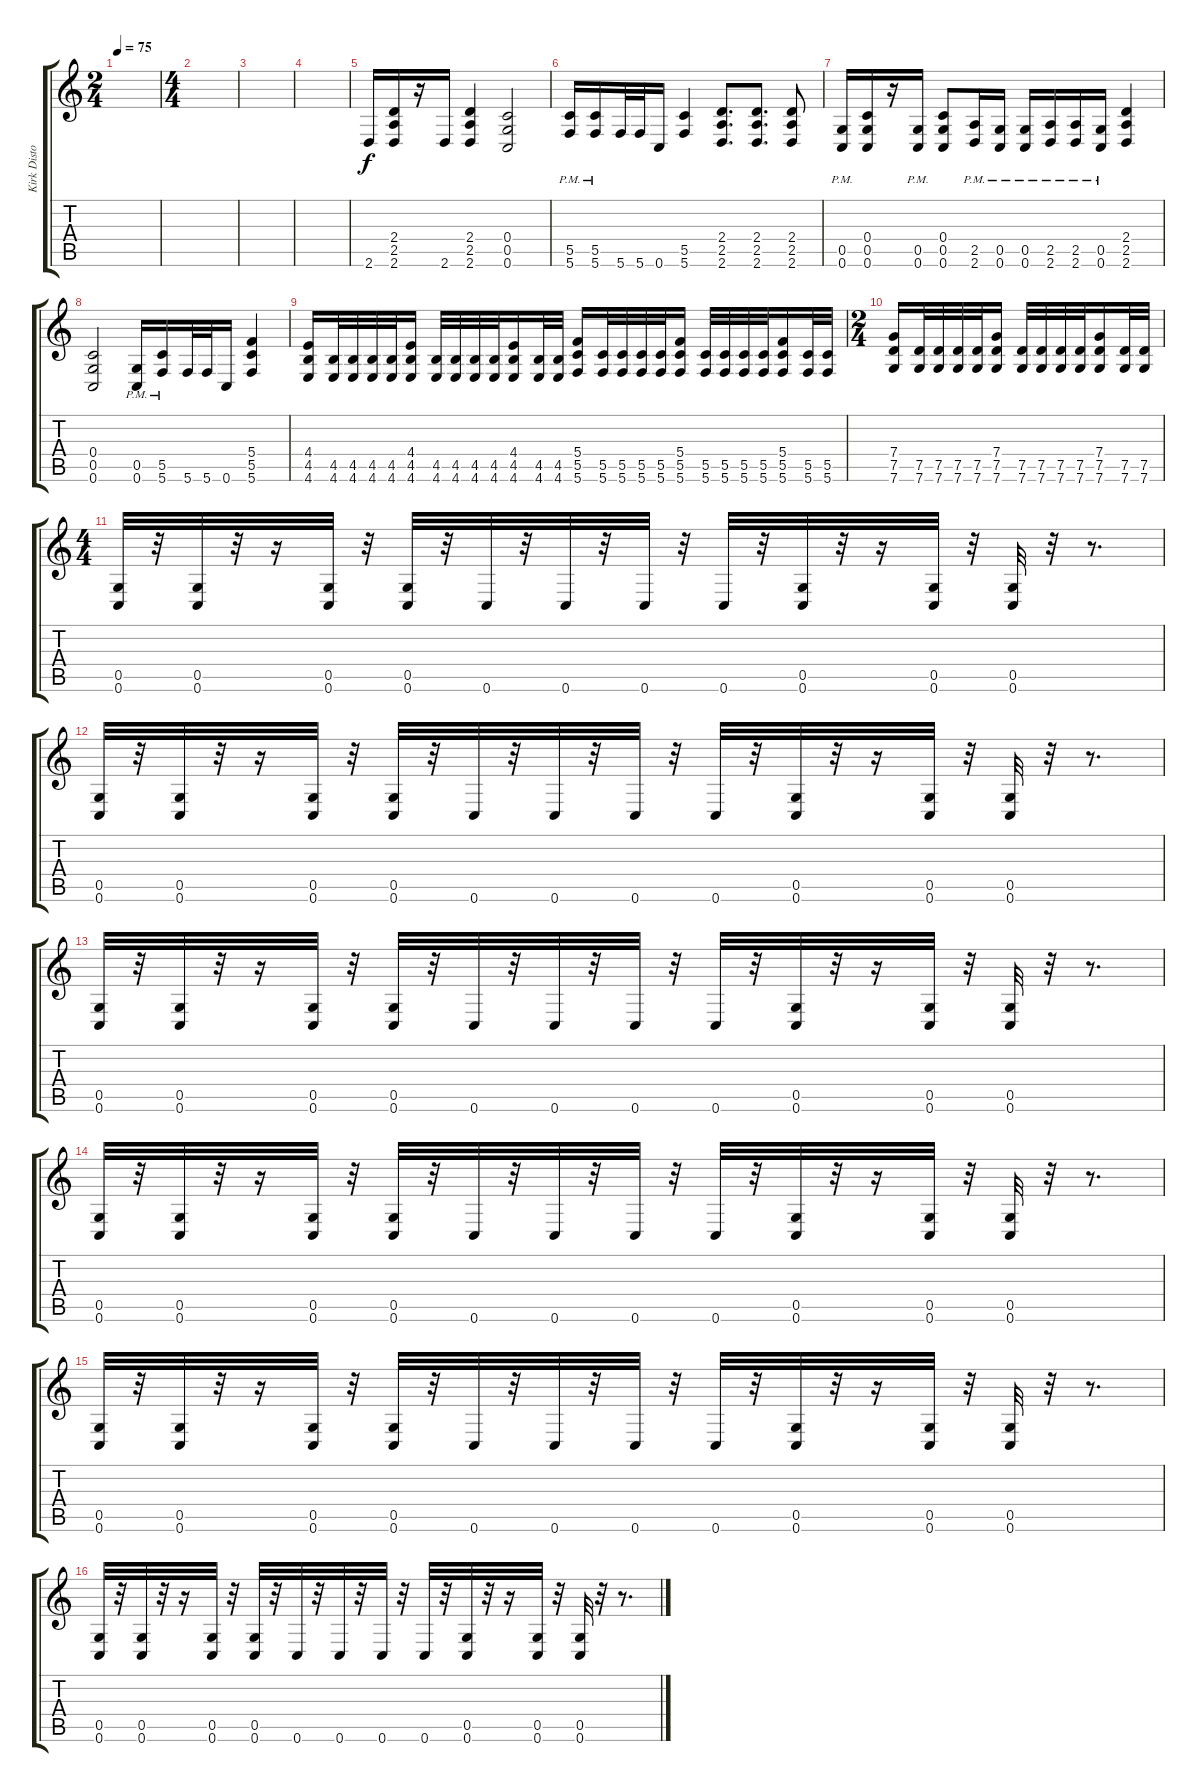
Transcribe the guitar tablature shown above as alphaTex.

\track ("Kirk Distortion" "Kirk Disto") {instrument distortionguitar}
\staff {score tabs}
\tuning (D4 A3 F3 C3 G2 C2) {hide}
\ts (2 4)
\tempo 75
\clef g2
\ks c
|
\ts (4 4)
|
|
|
2.6.16 (2.4 2.5 2.6).16 r.16 2.6.16 (2.4 2.5 2.6).4 (0.4 0.5 0.6).2 |
(5.5{pm} 5.6{pm}).16 (5.5{pm} 5.6{pm}).16 5.6.32 5.6.32 0.6.16 (5.5 5.6).4 (2.4 2.5 2.6).8{d} (2.4 2.5 2.6).8{d} (2.4 2.5 2.6).8 |
(0.5{pm} 0.6{pm}).16 (0.4 0.5 0.6).16 r.16 (0.5{pm} 0.6{pm}).16 (0.4 0.5 0.6).8 (2.5{pm} 2.6{pm}).16 (0.5{pm} 0.6{pm}).16 (0.5{pm} 0.6{pm}).16 (2.5{pm} 2.6{pm}).16 (2.5{pm} 2.6{pm}).16 (0.5{pm} 0.6{pm}).16 (2.4 2.5 2.6).4 |
(0.4 0.5 0.6).2 (0.5{pm} 0.6{pm}).16 (5.5{pm} 5.6{pm}).16 5.6.32 5.6.32 0.6.16 (5.4 5.5 5.6).4 |
(4.4 4.5 4.6).16 (4.5 4.6).32 (4.5 4.6).32 (4.5 4.6).32 (4.5 4.6).32 (4.4 4.5 4.6).16 (4.5 4.6).32 (4.5 4.6).32 (4.5 4.6).32 (4.5 4.6).32 (4.4 4.5 4.6).16 (4.5 4.6).32 (4.5 4.6).32 (5.4 5.5 5.6).16 (5.5 5.6).32 (5.5 5.6).32 (5.5 5.6).32 (5.5 5.6).32 (5.4 5.5 5.6).16 (5.5 5.6).32 (5.5 5.6).32 (5.5 5.6).32 (5.5 5.6).32 (5.4 5.5 5.6).16 (5.5 5.6).32 (5.5 5.6).32 |
\ts (2 4)
(7.4 7.5 7.6).16 (7.5 7.6).32 (7.5 7.6).32 (7.5 7.6).32 (7.5 7.6).32 (7.4 7.5 7.6).16 (7.5 7.6).32 (7.5 7.6).32 (7.5 7.6).32 (7.5 7.6).32 (7.4 7.5 7.6).16 (7.5 7.6).32 (7.5 7.6).32 |
\ts (4 4)
(0.5 0.6).32 r.32 (0.5 0.6).32 r.32 r.16 (0.5 0.6).32 r.32 (0.5 0.6).32 r.32 0.6.32 r.32 0.6.32 r.32 0.6.32 r.32 0.6.32 r.32 (0.5 0.6).32 r.32 r.16 (0.5 0.6).32 r.32 (0.5 0.6).32 r.32 r.8{d} |
(0.5 0.6).32 r.32 (0.5 0.6).32 r.32 r.16 (0.5 0.6).32 r.32 (0.5 0.6).32 r.32 0.6.32 r.32 0.6.32 r.32 0.6.32 r.32 0.6.32 r.32 (0.5 0.6).32 r.32 r.16 (0.5 0.6).32 r.32 (0.5 0.6).32 r.32 r.8{d} |
(0.5 0.6).32 r.32 (0.5 0.6).32 r.32 r.16 (0.5 0.6).32 r.32 (0.5 0.6).32 r.32 0.6.32 r.32 0.6.32 r.32 0.6.32 r.32 0.6.32 r.32 (0.5 0.6).32 r.32 r.16 (0.5 0.6).32 r.32 (0.5 0.6).32 r.32 r.8{d} |
(0.5 0.6).32 r.32 (0.5 0.6).32 r.32 r.16 (0.5 0.6).32 r.32 (0.5 0.6).32 r.32 0.6.32 r.32 0.6.32 r.32 0.6.32 r.32 0.6.32 r.32 (0.5 0.6).32 r.32 r.16 (0.5 0.6).32 r.32 (0.5 0.6).32 r.32 r.8{d} |
(0.5 0.6).32 r.32 (0.5 0.6).32 r.32 r.16 (0.5 0.6).32 r.32 (0.5 0.6).32 r.32 0.6.32 r.32 0.6.32 r.32 0.6.32 r.32 0.6.32 r.32 (0.5 0.6).32 r.32 r.16 (0.5 0.6).32 r.32 (0.5 0.6).32 r.32 r.8{d} |
(0.5 0.6).32 r.32 (0.5 0.6).32 r.32 r.16 (0.5 0.6).32 r.32 (0.5 0.6).32 r.32 0.6.32 r.32 0.6.32 r.32 0.6.32 r.32 0.6.32 r.32 (0.5 0.6).32 r.32 r.16 (0.5 0.6).32 r.32 (0.5 0.6).32 r.32 r.8{d}
